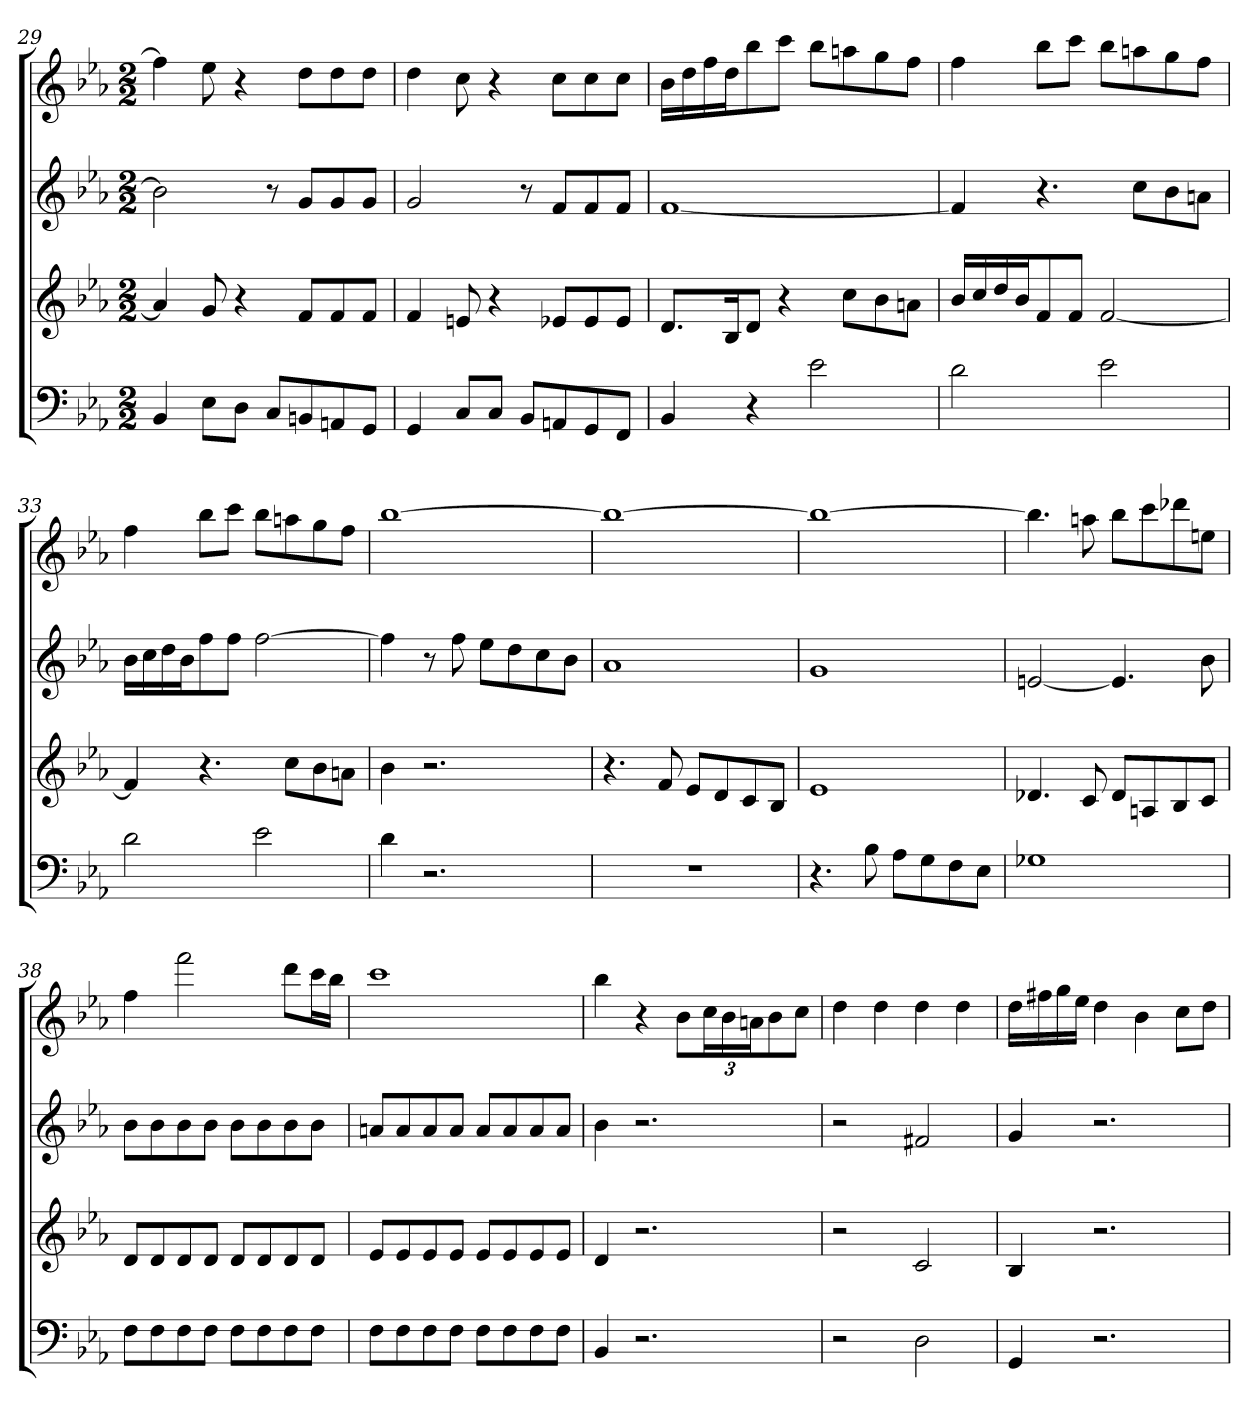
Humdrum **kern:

**kern	**kern	**kern	**kern
*part4	*part3	*part2	*part1
*staff4	*staff3	*staff2	*staff1
*k[b-e-a-]	*k[b-e-a-]	*k[b-e-a-]	*k[b-e-a-]
*E-:	*E-:	*E-:	*E-:
*M2/2	*M2/2	*M2/2	*M2/2
=29	=29	=29	=29
4BB-	4a-]	2b-]	4ff]
8E-L	8g	.	8ee-
8DJ	4r	.	4r
8CL	.	8r	.
8BBn	8fL	8gL	8ddL
8AAn	8f	8g	8dd
8GGJ	8fJ	8gJ	8ddJ
=30	=30	=30	=30
4GG	4f	2g	4dd
8CL	8en	.	8cc
8CJ	4r	.	4r
8BB-L	.	8r	.
8AAn	8e-XL	8fL	8ccL
8GG	8e-	8f	8cc
8FFJ	8e-J	8fJ	8ccJ
=31	=31	=31	=31
4BB-	8.dL	[1f	16b-LL
.	.	.	16dd
.	.	.	16ff
.	16B-K	.	16ddJ
4r	8dJ	.	8bb-
.	4r	.	8cccJ
2e-	.	.	8bb-L
.	8ccL	.	8aan
.	8b-	.	8gg
.	8anJ	.	8ffJ
=32	=32	=32	=32
2d	16b-LL	4f]	4ff
.	16cc	.	.
.	16dd	.	.
.	16b-J	.	.
.	8f	4.r	8bb-L
.	8fJ	.	8cccJ
2e-	[2f	.	8bb-L
.	.	8ccL	8aan
.	.	8b-	8gg
.	.	8anJ	8ffJ
=33	=33	=33	=33
2d	4f]	16b-LL	4ff
.	.	16cc	.
.	.	16dd	.
.	.	16b-J	.
.	4.r	8ff	8bb-L
.	.	8ffJ	8cccJ
2e-	.	[2ff	8bb-L
.	8ccL	.	8aan
.	8b-	.	8gg
.	8anJ	.	8ffJ
=34	=34	=34	=34
4d	4b-	4ff]	[1bb-
2.r	2.r	8r	.
.	.	8ff	.
.	.	8ee-L	.
.	.	8dd	.
.	.	8cc	.
.	.	8b-J	.
=35	=35	=35	=35
1r	4.r	1a-	1bb-_
.	8f	.	.
.	8e-L	.	.
.	8d	.	.
.	8c	.	.
.	8B-J	.	.
=36	=36	=36	=36
4.r	1e-	1g	1bb-_
8B-	.	.	.
8A-L	.	.	.
8G	.	.	.
8F	.	.	.
8E-J	.	.	.
=37	=37	=37	=37
1G-X	4.d-X	[2en	4.bb-]
.	8c	.	8aan
.	8d-L	4.e]	8bb-L
.	8An	.	8ccc
.	8B-	.	8ddd-X
.	8cJ	8b-	8eenJ
=38	=38	=38	=38
8FL	8dL	8b-L	4ff
8F	8d	8b-	.
8F	8d	8b-	2fff
8FJ	8dJ	8b-J	.
8FL	8dL	8b-L	.
8F	8d	8b-	.
8F	8d	8b-	8dddL
8FJ	8dJ	8b-J	16cccL
.	.	.	16bb-JJ
=39	=39	=39	=39
8FL	8e-L	8anL	1ccc
8F	8e-	8a	.
8F	8e-	8a	.
8FJ	8e-J	8aJ	.
8FL	8e-L	8aL	.
8F	8e-	8a	.
8F	8e-	8a	.
8FJ	8e-J	8aJ	.
=40	=40	=40	=40
4BB-	4d	4b-	4bb-
2.r	2.r	2.r	4r
.	.	.	8b-L
.	.	.	24ccL
.	.	.	24b-
.	.	.	24anJ
.	.	.	8b-
.	.	.	8ccJ
=41	=41	=41	=41
2r	2r	2r	4dd
.	.	.	4dd
2D	2c	2f#X	4dd
.	.	.	4dd
=42	=42	=42	=42
4GG	4B-	4g	16ddLL
.	.	.	16ff#X
.	.	.	16gg
.	.	.	16ee-JJ
2.r	2.r	2.r	4dd
.	.	.	4b-
.	.	.	8ccL
.	.	.	8ddJ
=	=	=	=
*-	*-	*-	*-
